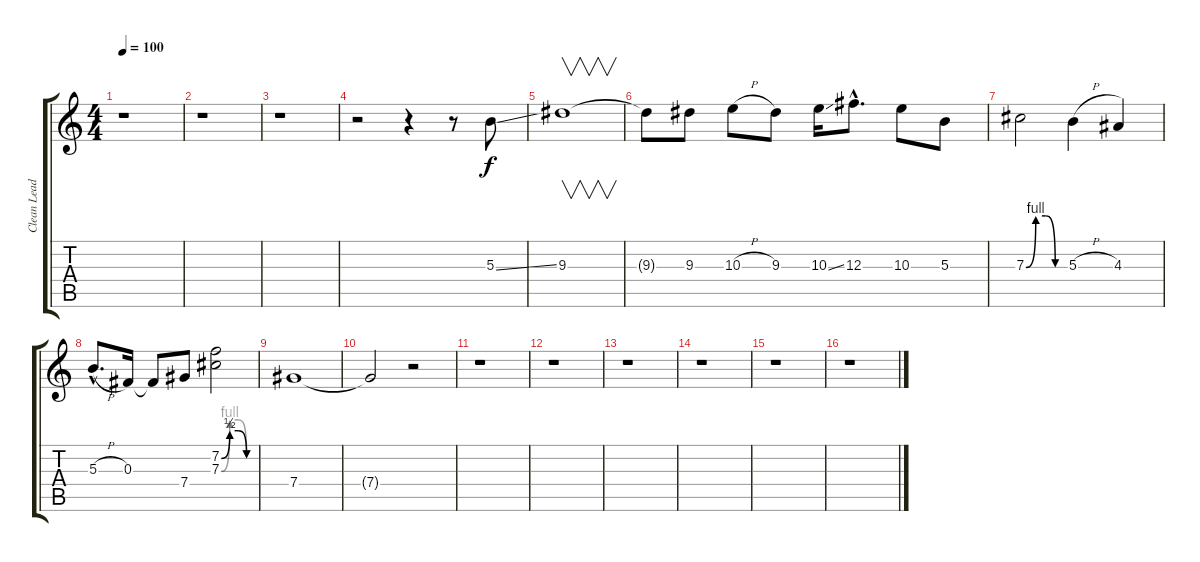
\track ("Clean Lead" "Clean Lead") {instrument electricguitarclean}
\staff {score tabs}
\tuning (Eb4 Bb3 Gb3 Db3 Ab2 Db2) {hide}
\ts (4 4)
\tempo 100
\clef g2
\ks c
r.1{dy f instrument electricguitarclean} |
r.1 |
r.1 |
r.2 r.4 r.8 5.3{ss}.8 |
9.3.1{v} |
9.3{t}.8 9.3.8 10.3{h}.8 9.3.8 10.3{ss}.16 12.3{hac}.8{d} 10.3.8 5.3.8 |
7.3{be (custom 0 0 15 4 30 4 45 0 60 0)}.2 5.3{h}.4 4.3.4 |
5.3{h hac}.8{d} 0.3.16 0.3{t}.8 7.4.8 (7.2{be (custom 0 0 15 2 30 2 45 0 60 0)} 7.3{be (custom 0 0 15 4 30 4 45 0 60 0)}).2 |
7.4.1 |
7.4{t}.2 r.2 |
r.1 |
r.1 |
r.1 |
r.1 |
r.1 |
r.1
